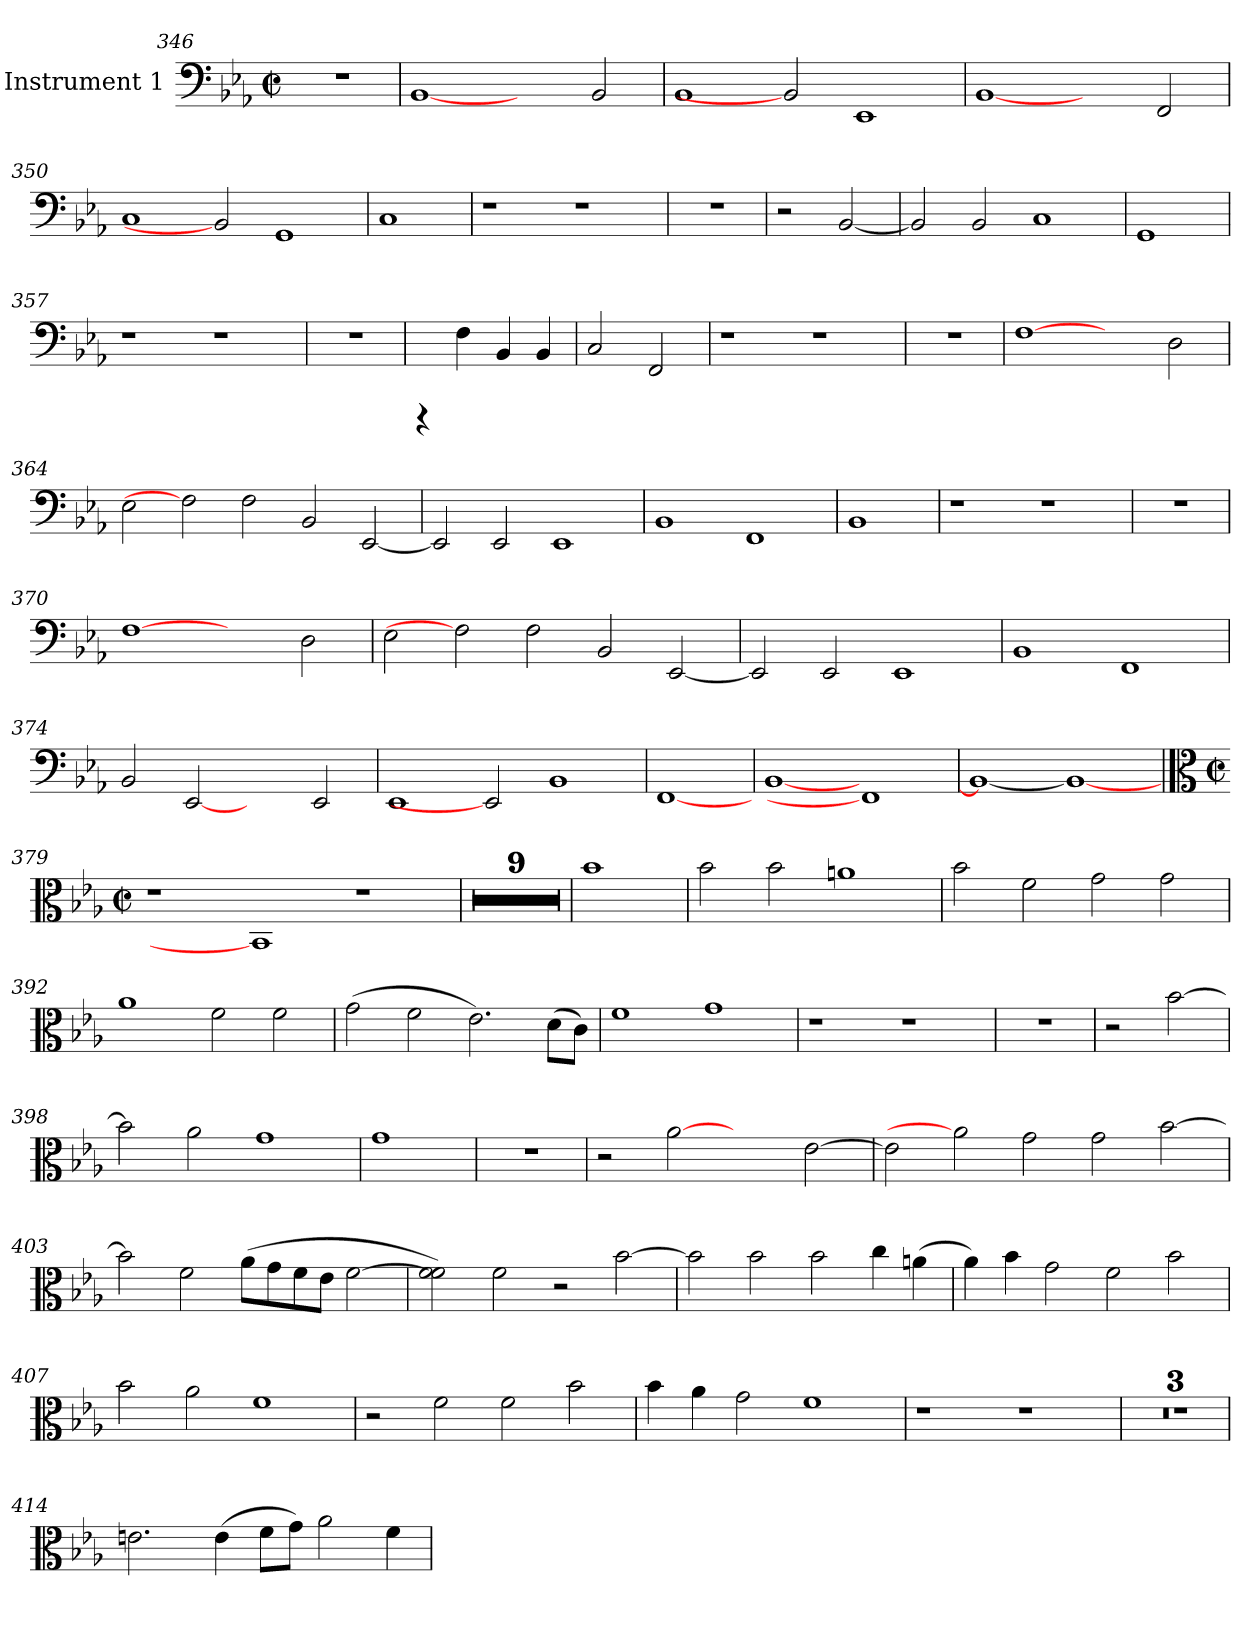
**kern
*part1
*staff1
*I"Instrument 1
*clefF4
*k[b-e-a-]
*E-:
*M2/2
*met(c|)
=346
1r
=347
[1BB-
2ryy
2BB-/
=348
1BB-
2BB-]
1EE-
=349
[1BB-
2ryy
2FF/
!!LO:LB:g=z
=350
1C
2BB-]
1GG
=351
1C
=352
1r
1r
=353
1r
=354
2r
[<2BB-/
=355
2BB-/]
2BB-/
1C
!!LO:LB:g=z
=356
1GG
=357
1r
1r
=358
1r
=359
4rCCC
4F\
4BB-/
4BB-/
=360
2C/
2FF/
=361
1r
1r
=362
1r
!!LO:LB:g=z
=363
[1F
2ryy
2D\
=364
2E-\
2F]
2F\
2BB-/
[<2EE-/
=365
2EE-/]
2EE-/
1EE-
=366
1BB-
1FF
=367
1BB-
!!LO:LB:g=z
=368
1r
1r
=369
1r
=370
[1F
2ryy
2D\
=371
2E-\
2F]
2F\
2BB-/
[<2EE-/
=372
2EE-/]
2EE-/
1EE-
=373
1BB-
1FF
!!LO:LB:g=z
=374
2BB-/
[2EE-
2ryy
2EE-/
=375
1EE-
2EE-]
1BB-
=376
[1FF
=377
[<1BB-
1FF]
=378
1BB-_
1BB-_
!!LO:PB:g=z
=379!
*clefC3
*M2/2
*met(c|)
1r
1BB-]
1r
=380
1r
=381
1r
=382
1r
=383
1r
=384
1r
=385
1r
=386
1r
=387
1r
=388
1r
=389
1b-
=390
2b-\
2b-\
1an
=391
2b-\
2f\
2g\
2g\
=392
1a-
2f\
2f\
!!LO:LB:g=z
=393
(>2g\
2f\
2.e-\)
(>8d\L
8c\J)
=394
1f
1g
=395
1r
1r
=396
1r
=397
2r
[>2b-\
=398
2b-\]
2a-\
1g
!!LO:LB:g=z
=399
1g
=400
1r
=401
2r
[2a-
2ryy
[>2e-\
=402
2e-\]
2a-]
2g\
2g\
[>2b-\
=403
2b-\]
2f\
(>8a-\L
8g\
8f\
8e-\J
[>2f\
!!LO:LB:g=z
=404
2f\ 2f\])
2f\
2r
[>2b-\
=405
2b-\]
2b-\
2b-\
4cc\
(>4an\
=406
4a-\)
4b-\
2g\
2f\
2b-\
=407
2b-\
2a-\
1f
=408
2r
2f\
2f\
2b-\
!!LO:LB:g=z
=409
4b-\
4a-\
2g\
1f
=410
1r
1r
=411
1r
=412
1r
=413
1r
=414
2.en\
(>4e\
8f\L
8g\J)
2a-\
4f\
=
*-
